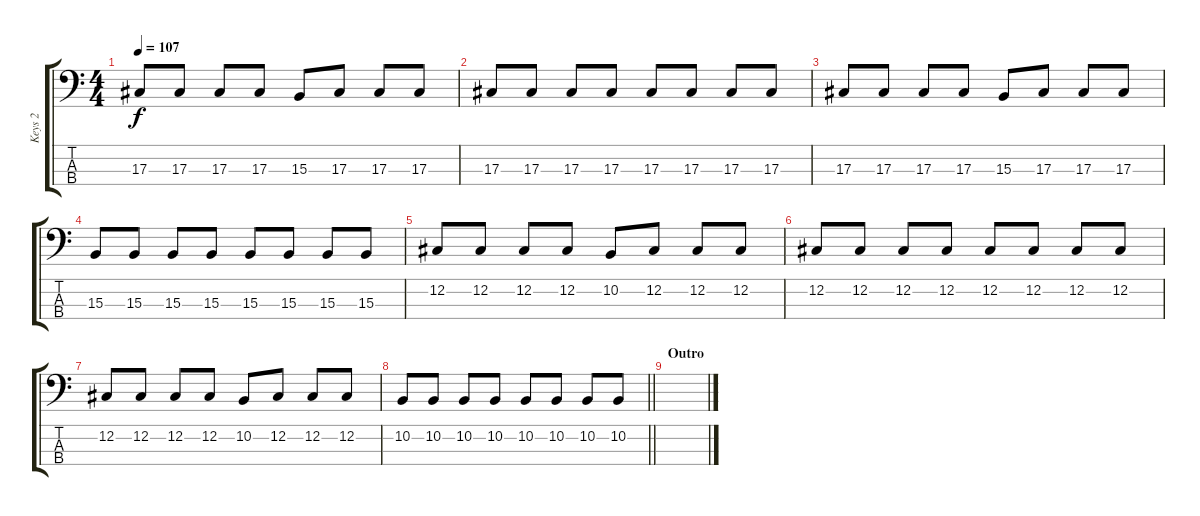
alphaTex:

\track ("Keys 2" "Keys 2") {instrument rockorgan}
\staff {score tabs}
\tuning (Gb2 Db2 Ab1 Db1) {hide}
\ts (4 4)
\tempo 107
\clef f4
\ks c
17.3.8{dy f} 17.3.8 17.3.8 17.3.8 15.3.8 17.3.8 17.3.8 17.3.8 |
17.3.8 17.3.8 17.3.8 17.3.8 17.3.8 17.3.8 17.3.8 17.3.8 |
17.3.8 17.3.8 17.3.8 17.3.8 15.3.8 17.3.8 17.3.8 17.3.8 |
15.3.8 15.3.8 15.3.8 15.3.8 15.3.8 15.3.8 15.3.8 15.3.8 |
12.2.8 12.2.8 12.2.8 12.2.8 10.2.8 12.2.8 12.2.8 12.2.8 |
12.2.8 12.2.8 12.2.8 12.2.8 12.2.8 12.2.8 12.2.8 12.2.8 |
12.2.8 12.2.8 12.2.8 12.2.8 10.2.8 12.2.8 12.2.8 12.2.8 |
\barLineRight lightlight
10.2.8 10.2.8 10.2.8 10.2.8 10.2.8 10.2.8 10.2.8 10.2.8 |
\section ("" "Outro")
